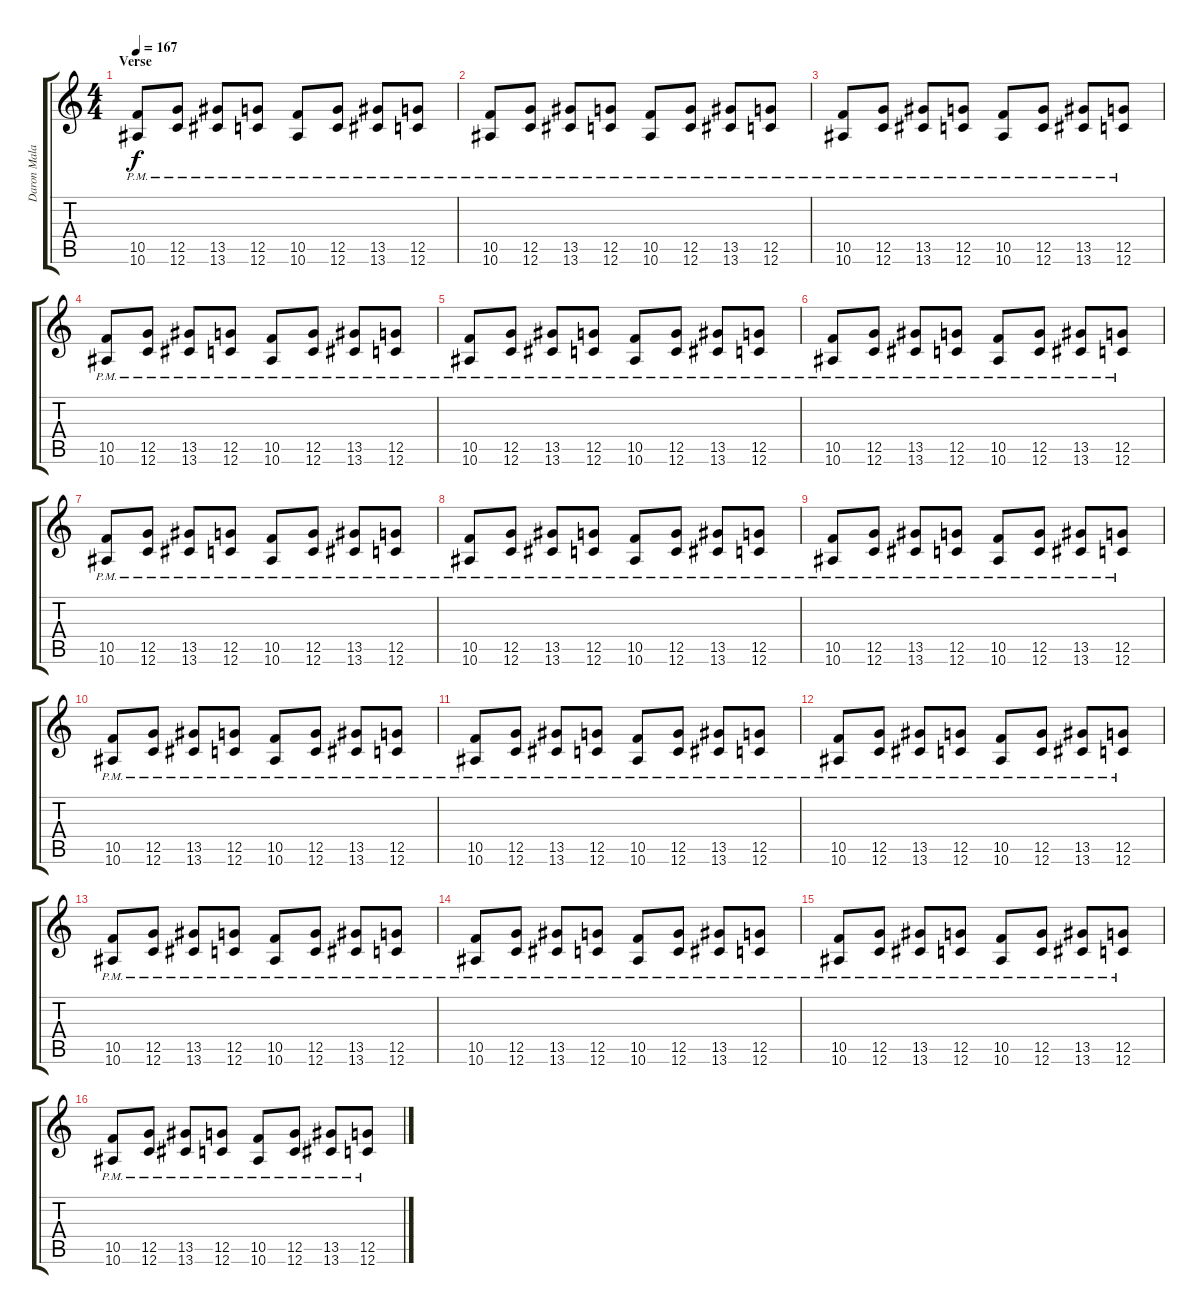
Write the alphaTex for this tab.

\track ("Daron Malakian" "Daron Mala") {instrument distortionguitar}
\staff {score tabs}
\tuning (D4 A3 F3 C3 G2 C2) {hide}
\ts (4 4)
\section ("" "Verse")
\tempo 167
\clef g2
\ks c
(10.5{pm} 10.6{pm}).8{dy f} (12.5{pm} 12.6{pm}).8 (13.5{pm} 13.6{pm}).8 (12.5{pm} 12.6{pm}).8 (10.5{pm} 10.6{pm}).8 (12.5{pm} 12.6{pm}).8 (13.5{pm} 13.6{pm}).8 (12.5{pm} 12.6{pm}).8 |
(10.5{pm} 10.6{pm}).8 (12.5{pm} 12.6{pm}).8 (13.5{pm} 13.6{pm}).8 (12.5{pm} 12.6{pm}).8 (10.5{pm} 10.6{pm}).8 (12.5{pm} 12.6{pm}).8 (13.5{pm} 13.6{pm}).8 (12.5{pm} 12.6{pm}).8 |
(10.5{pm} 10.6{pm}).8 (12.5{pm} 12.6{pm}).8 (13.5{pm} 13.6{pm}).8 (12.5{pm} 12.6{pm}).8 (10.5{pm} 10.6{pm}).8 (12.5{pm} 12.6{pm}).8 (13.5{pm} 13.6{pm}).8 (12.5{pm} 12.6{pm}).8 |
(10.5{pm} 10.6{pm}).8 (12.5{pm} 12.6{pm}).8 (13.5{pm} 13.6{pm}).8 (12.5{pm} 12.6{pm}).8 (10.5{pm} 10.6{pm}).8 (12.5{pm} 12.6{pm}).8 (13.5{pm} 13.6{pm}).8 (12.5{pm} 12.6{pm}).8 |
(10.5{pm} 10.6{pm}).8 (12.5{pm} 12.6{pm}).8 (13.5{pm} 13.6{pm}).8 (12.5{pm} 12.6{pm}).8 (10.5{pm} 10.6{pm}).8 (12.5{pm} 12.6{pm}).8 (13.5{pm} 13.6{pm}).8 (12.5{pm} 12.6{pm}).8 |
(10.5{pm} 10.6{pm}).8 (12.5{pm} 12.6{pm}).8 (13.5{pm} 13.6{pm}).8 (12.5{pm} 12.6{pm}).8 (10.5{pm} 10.6{pm}).8 (12.5{pm} 12.6{pm}).8 (13.5{pm} 13.6{pm}).8 (12.5{pm} 12.6{pm}).8 |
(10.5{pm} 10.6{pm}).8 (12.5{pm} 12.6{pm}).8 (13.5{pm} 13.6{pm}).8 (12.5{pm} 12.6{pm}).8 (10.5{pm} 10.6{pm}).8 (12.5{pm} 12.6{pm}).8 (13.5{pm} 13.6{pm}).8 (12.5{pm} 12.6{pm}).8 |
(10.5{pm} 10.6{pm}).8 (12.5{pm} 12.6{pm}).8 (13.5{pm} 13.6{pm}).8 (12.5{pm} 12.6{pm}).8 (10.5{pm} 10.6{pm}).8 (12.5{pm} 12.6{pm}).8 (13.5{pm} 13.6{pm}).8 (12.5{pm} 12.6{pm}).8 |
(10.5{pm} 10.6{pm}).8 (12.5{pm} 12.6{pm}).8 (13.5{pm} 13.6{pm}).8 (12.5{pm} 12.6{pm}).8 (10.5{pm} 10.6{pm}).8 (12.5{pm} 12.6{pm}).8 (13.5{pm} 13.6{pm}).8 (12.5{pm} 12.6{pm}).8 |
(10.5{pm} 10.6{pm}).8 (12.5{pm} 12.6{pm}).8 (13.5{pm} 13.6{pm}).8 (12.5{pm} 12.6{pm}).8 (10.5{pm} 10.6{pm}).8 (12.5{pm} 12.6{pm}).8 (13.5{pm} 13.6{pm}).8 (12.5{pm} 12.6{pm}).8 |
(10.5{pm} 10.6{pm}).8 (12.5{pm} 12.6{pm}).8 (13.5{pm} 13.6{pm}).8 (12.5{pm} 12.6{pm}).8 (10.5{pm} 10.6{pm}).8 (12.5{pm} 12.6{pm}).8 (13.5{pm} 13.6{pm}).8 (12.5{pm} 12.6{pm}).8 |
(10.5{pm} 10.6{pm}).8 (12.5{pm} 12.6{pm}).8 (13.5{pm} 13.6{pm}).8 (12.5{pm} 12.6{pm}).8 (10.5{pm} 10.6{pm}).8 (12.5{pm} 12.6{pm}).8 (13.5{pm} 13.6{pm}).8 (12.5{pm} 12.6{pm}).8 |
(10.5{pm} 10.6{pm}).8 (12.5{pm} 12.6{pm}).8 (13.5{pm} 13.6{pm}).8 (12.5{pm} 12.6{pm}).8 (10.5{pm} 10.6{pm}).8 (12.5{pm} 12.6{pm}).8 (13.5{pm} 13.6{pm}).8 (12.5{pm} 12.6{pm}).8 |
(10.5{pm} 10.6{pm}).8 (12.5{pm} 12.6{pm}).8 (13.5{pm} 13.6{pm}).8 (12.5{pm} 12.6{pm}).8 (10.5{pm} 10.6{pm}).8 (12.5{pm} 12.6{pm}).8 (13.5{pm} 13.6{pm}).8 (12.5{pm} 12.6{pm}).8 |
(10.5{pm} 10.6{pm}).8 (12.5{pm} 12.6{pm}).8 (13.5{pm} 13.6{pm}).8 (12.5{pm} 12.6{pm}).8 (10.5{pm} 10.6{pm}).8 (12.5{pm} 12.6{pm}).8 (13.5{pm} 13.6{pm}).8 (12.5{pm} 12.6{pm}).8 |
(10.5{pm} 10.6{pm}).8 (12.5{pm} 12.6{pm}).8 (13.5{pm} 13.6{pm}).8 (12.5{pm} 12.6{pm}).8 (10.5{pm} 10.6{pm}).8 (12.5{pm} 12.6{pm}).8 (13.5{pm} 13.6{pm}).8 (12.5{pm} 12.6{pm}).8
